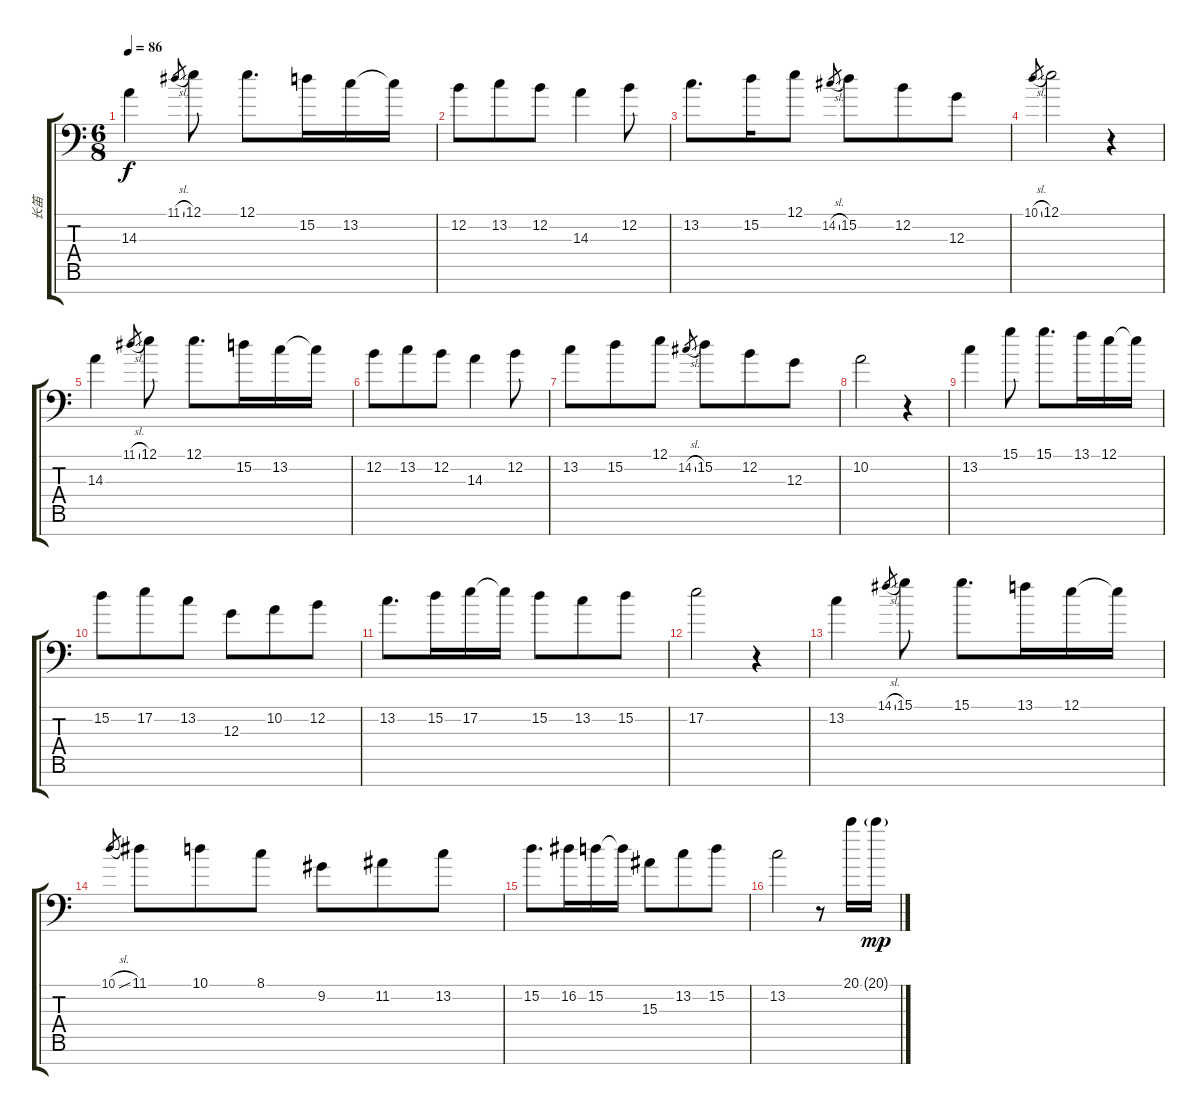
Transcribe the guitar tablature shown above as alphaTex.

\track ("长笛" "长笛") {instrument panflute}
\staff {score tabs}
\tuning (E4 B3 G3 D3 A2 E2 C-1) {hide}
\ts (6 8)
\tempo 86
\clef f4
\ks c
14.3.4{dy f} 11.1{sl}.8{gr} 12.1.8 12.1.8{d} 15.2.16 13.2.16 13.2{t}.16 |
12.2.8 13.2.8 12.2.8 14.3.4 12.2.8 |
13.2.8{d} 15.2.16 12.1.8 14.2{sl}.8{gr} 15.2.8 12.2.8 12.3.8 |
10.1{sl}.8{gr} 12.1.2 r.4 |
14.3.4 11.1{sl}.8{gr} 12.1.8 12.1.8{d} 15.2.16 13.2.16 13.2{t}.16 |
12.2.8 13.2.8 12.2.8 14.3.4 12.2.8 |
13.2.8 15.2.8 12.1.8 14.2{sl}.8{gr} 15.2.8 12.2.8 12.3.8 |
10.2.2 r.4 |
13.2.4 15.1.8 15.1.8{d} 13.1.16 12.1.16 12.1{t}.16 |
15.2.8 17.2.8 13.2.8 12.3.8 10.2.8 12.2.8 |
13.2.8{d} 15.2.16 17.2.16 17.2{t}.16 15.2.8 13.2.8 15.2.8 |
17.2.2 r.4 |
13.2.4 14.1{sl}.8{gr} 15.1.8 15.1.8{d} 13.1.16 12.1.16 12.1{t}.16 |
10.1{sl}.8{gr} 11.1.8 10.1.8 8.1.8 9.2.8 11.2.8 13.2.8 |
15.2.8{d} 16.2.16 15.2.16 15.2{t}.16 15.3.8 13.2.8 15.2.8 |
13.2.2 r.8 20.1.16{volume 15 instrument flute} 20.1{g}.16{dy mp}
